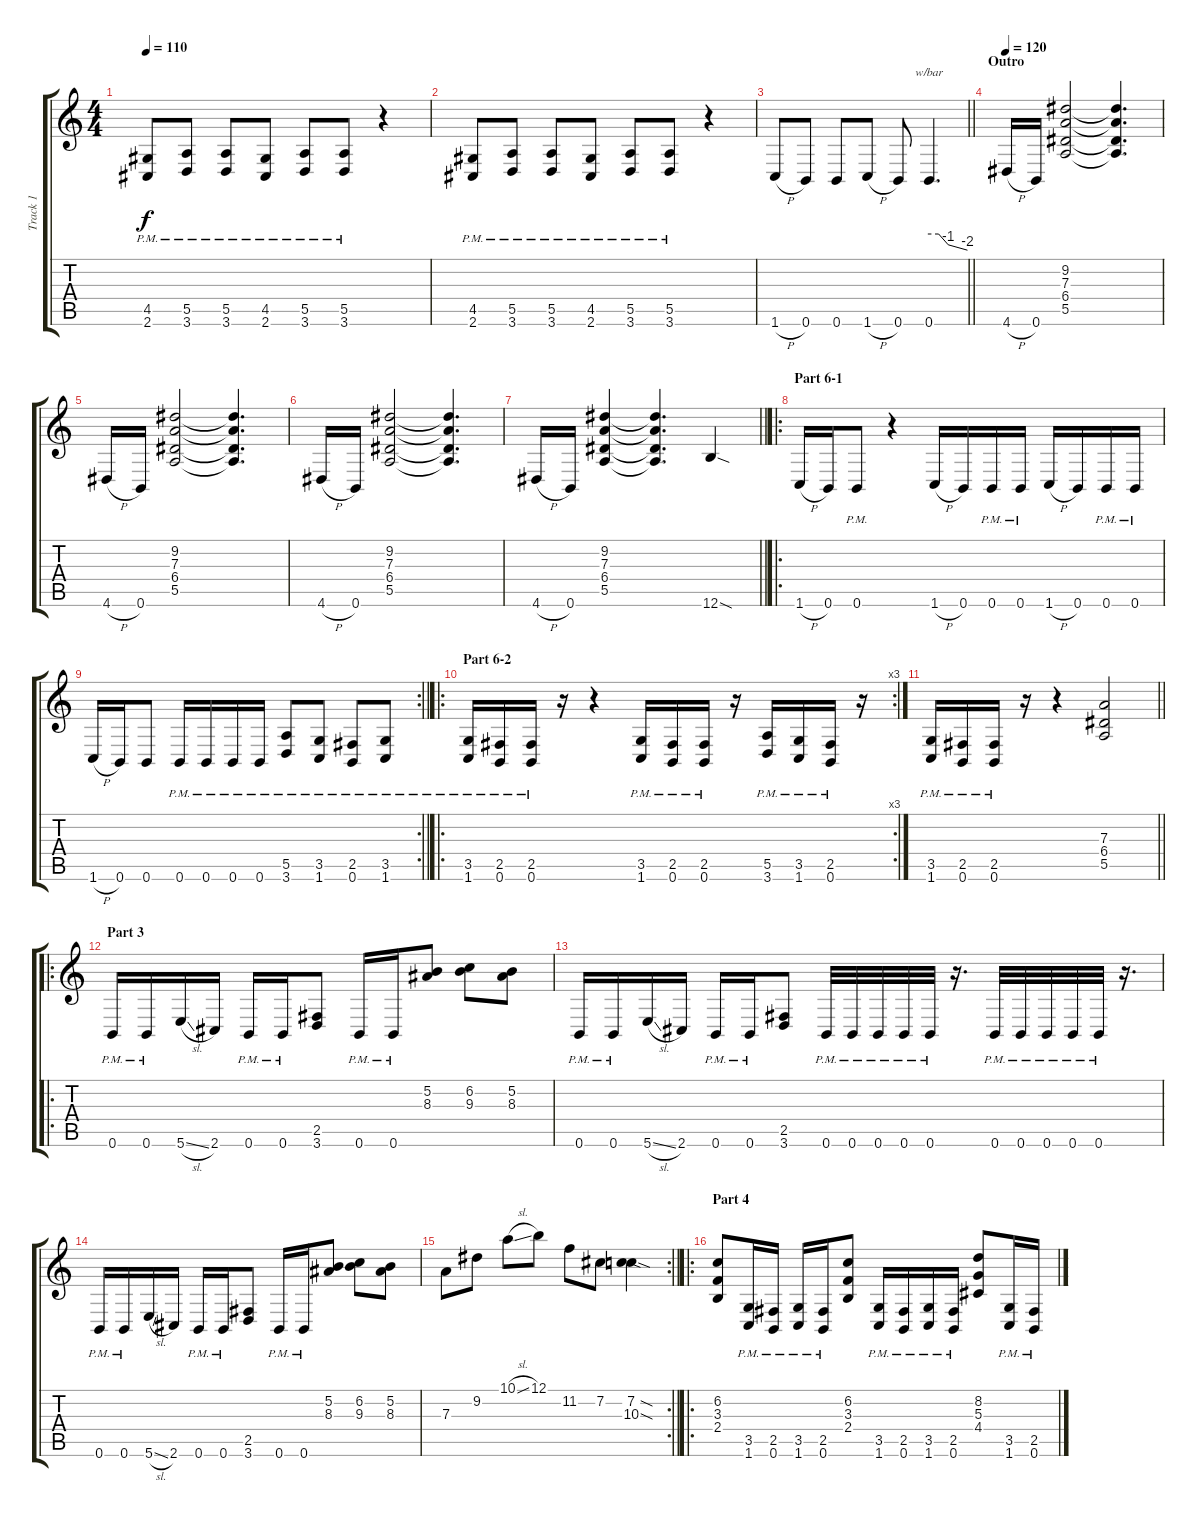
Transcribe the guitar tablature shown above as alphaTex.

\track ("Track 1" "Track 1") {instrument distortionguitar}
\staff {score tabs}
\tuning (B3 Gb3 D3 A2 E2 B1) {hide}
\ts (4 4)
\tempo 110
\clef g2
\ks c
(4.5{pm} 2.6{pm}).8{dy f} (5.5{pm} 3.6{pm}).8 (5.5{pm} 3.6{pm}).8 (4.5{pm} 2.6{pm}).8 (5.5{pm} 3.6{pm}).8 (5.5{pm} 3.6{pm}).8 r.4 |
(4.5{pm} 2.6{pm}).8 (5.5{pm} 3.6{pm}).8 (5.5{pm} 3.6{pm}).8 (4.5{pm} 2.6{pm}).8 (5.5{pm} 3.6{pm}).8 (5.5{pm} 3.6{pm}).8 r.4 |
\barLineRight lightlight
1.6{h}.8 0.6.8 0.6.8 1.6{h}.8 0.6.8 0.6.4{d tbe (custom default 0 0 15 0 30 -4 60 -8)} |
\section ("" "Outro")
\tempo 120
4.6{h}.16 0.6.16 (9.2 7.3 6.4 5.5).2 (9.2{t} 7.3{t} 6.4{t} 5.5{t}).4{d} |
4.6{h}.16 0.6.16 (9.2 7.3 6.4 5.5).2 (9.2{t} 7.3{t} 6.4{t} 5.5{t}).4{d} |
4.6{h}.16 0.6.16 (9.2 7.3 6.4 5.5).2 (9.2{t} 7.3{t} 6.4{t} 5.5{t}).4{d} |
\barLineRight lightlight
4.6{h}.16 0.6.16 (9.2 7.3 6.4 5.5).4 (9.2{t} 7.3{t} 6.4{t} 5.5{t}).4{d} 12.6{sod}.4 |
\ro
\section ("" "Part 6-1")
1.6{h}.16 0.6.16 0.6{pm}.8 r.4 1.6{h}.16 0.6.16 0.6{pm}.16 0.6{pm}.16 1.6{h}.16 0.6.16 0.6{pm}.16 0.6{pm}.16 |
\rc 2
\barLineRight lightlight
1.6{h}.16 0.6.16 0.6.8 0.6{pm}.16 0.6{pm}.16 0.6{pm}.16 0.6{pm}.16 (5.5{pm} 3.6{pm}).8 (3.5{pm} 1.6{pm}).8 (2.5{pm} 0.6{pm}).8 (3.5{pm} 1.6{pm}).8 |
\ro
\rc 3
\section ("" "Part 6-2")
(3.5{pm} 1.6{pm}).16 (2.5{pm} 0.6{pm}).16 (2.5{pm} 0.6{pm}).16 r.16 r.4 (3.5{pm} 1.6{pm}).16 (2.5{pm} 0.6{pm}).16 (2.5{pm} 0.6{pm}).16 r.16 (5.5{pm} 3.6{pm}).16 (3.5{pm} 1.6{pm}).16 (2.5{pm} 0.6{pm}).16 r.16 |
\barLineRight lightlight
(3.5{pm} 1.6{pm}).16 (2.5{pm} 0.6{pm}).16 (2.5{pm} 0.6{pm}).16 r.16 r.4 (7.3 6.4 5.5).2 |
\ro
\section ("" "Part 3")
0.6{pm}.16 0.6{pm}.16 5.6{sl}.16 2.6.16 0.6{pm}.16 0.6{pm}.16 (2.5 3.6).8 0.6{pm}.16 0.6{pm}.16 (5.2 8.3).8 (6.2 9.3).8 (5.2 8.3).8 |
0.6{pm}.16 0.6{pm}.16 5.6{sl}.16 2.6.16 0.6{pm}.16 0.6{pm}.16 (2.5 3.6).8 0.6{pm}.32 0.6{pm}.32 0.6{pm}.32 0.6{pm}.32 0.6{pm}.32 r.16{d} 0.6{pm}.32 0.6{pm}.32 0.6{pm}.32 0.6{pm}.32 0.6{pm}.32 r.16{d} |
0.6{pm}.16 0.6{pm}.16 5.6{sl}.16 2.6.16 0.6{pm}.16 0.6{pm}.16 (2.5 3.6).8 0.6{pm}.16 0.6{pm}.16 (5.2 8.3).8 (6.2 9.3).8 (5.2 8.3).8 |
\rc 2
\barLineRight lightlight
7.3.8 9.2.8 10.1{sl}.8 12.1.8 11.2.8 7.2.8 (7.2{sod} 10.3{sod}).4 |
\ro
\section ("" "Part 4")
(6.2 3.3 2.4).8 (3.5{pm} 1.6{pm}).16 (2.5{pm} 0.6{pm}).16 (3.5{pm} 1.6{pm}).16 (2.5{pm} 0.6{pm}).16 (6.2 3.3 2.4).8 (3.5{pm} 1.6{pm}).16 (2.5{pm} 0.6{pm}).16 (3.5{pm} 1.6{pm}).16 (2.5{pm} 0.6{pm}).16 (8.2 5.3 4.4).8 (3.5{pm} 1.6{pm}).16 (2.5{pm} 0.6{pm}).16
